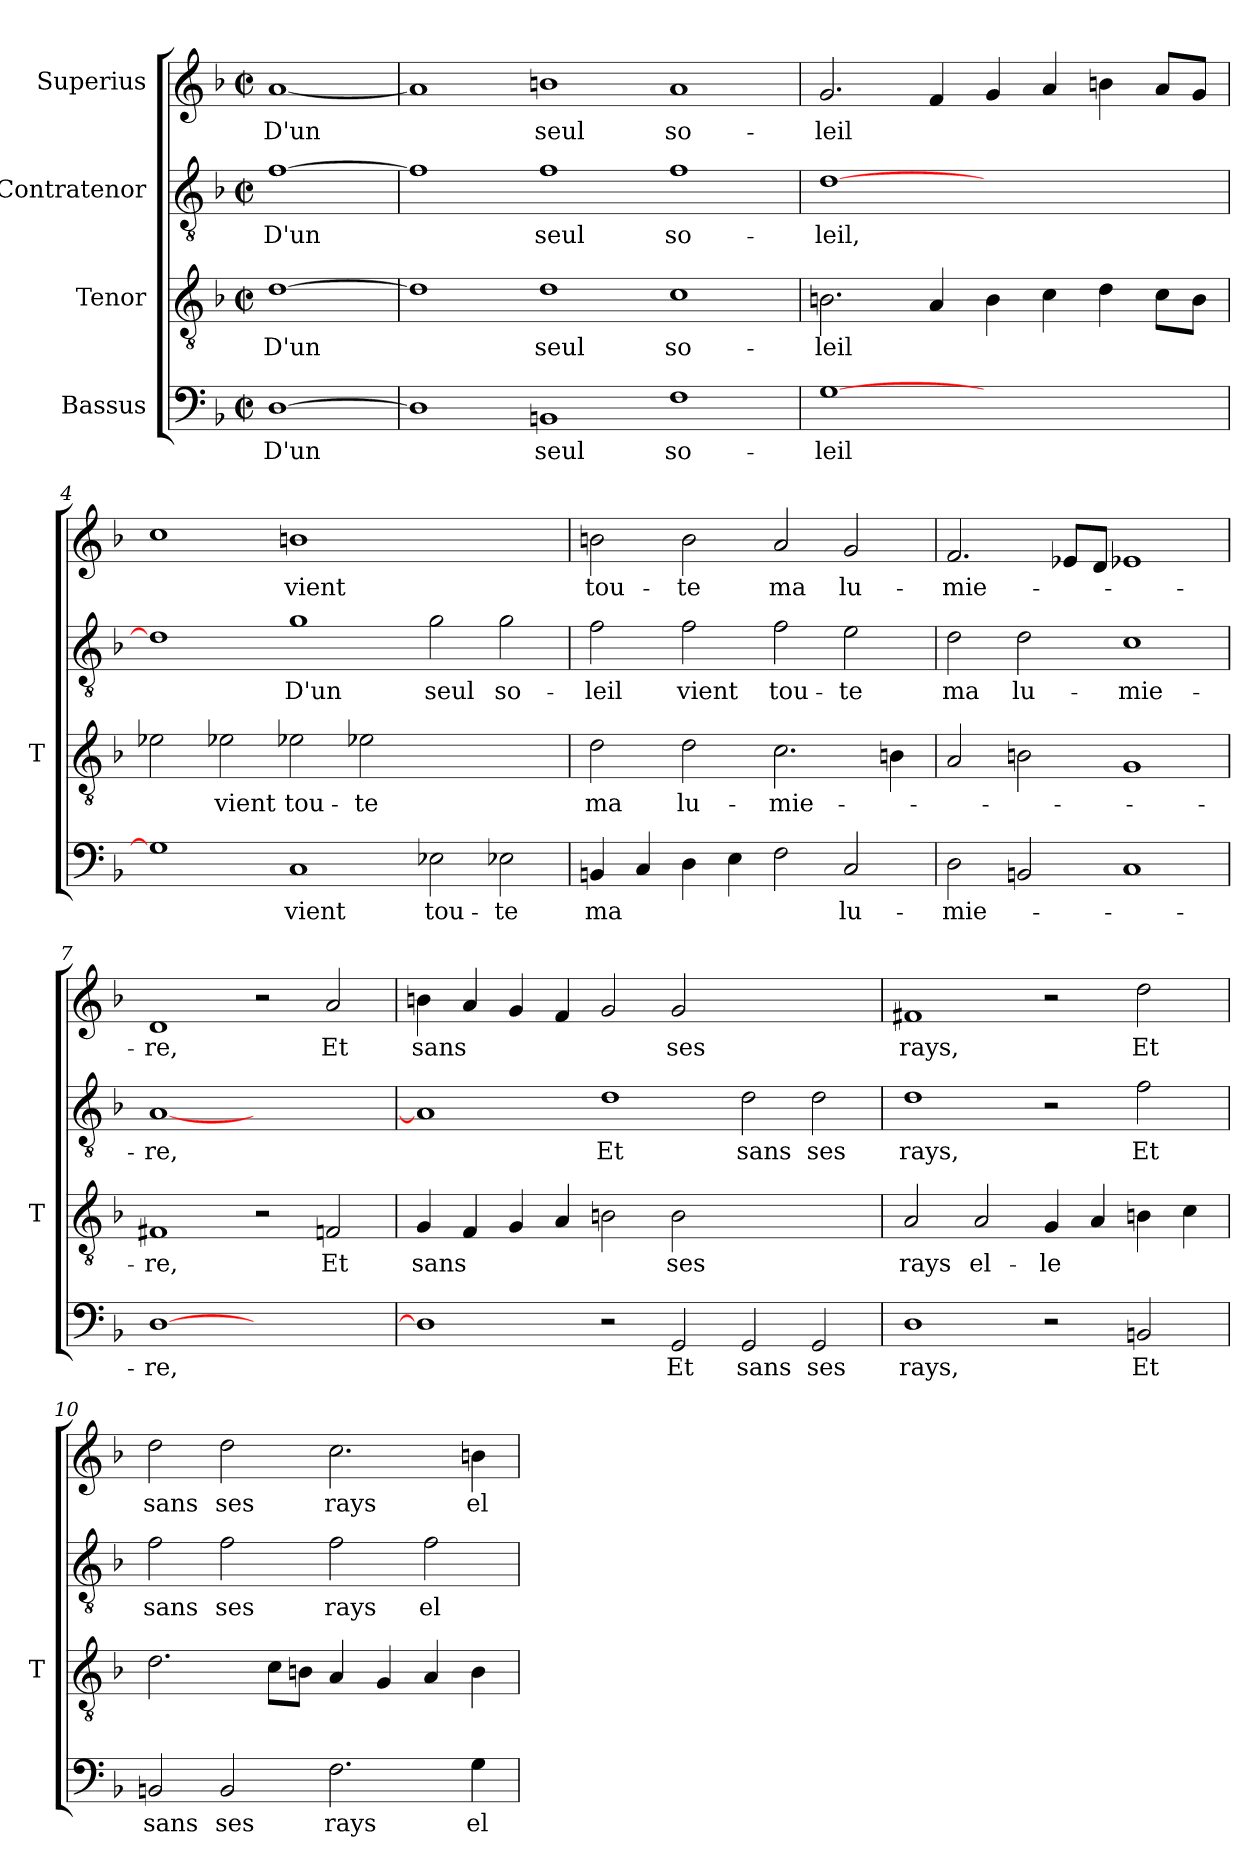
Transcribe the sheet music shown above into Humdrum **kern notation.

**kern	**text	**kern	**text	**kern	**text	**kern	**text
*part4	*part4	*part3	*part3	*part2	*part2	*part1	*part1
*staff4	*staff4	*staff3	*staff3	*staff2	*staff2	*staff1	*staff1
*I"Bassus	*	*I"Tenor	*	*I"Contratenor	*	*I"Superius	*
*	*	*I'T	*	*	*	*	*
*clefF4	*	*clefGv2	*	*clefGv2	*	*clefG2	*
*k[b-]	*	*k[b-]	*	*k[b-]	*	*k[b-]	*
*F:	*	*F:	*	*F:	*	*F:	*
*M2/2	*	*M2/2	*	*M2/2	*	*M2/2	*
*met(c|)	*	*met(c|)	*	*met(c|)	*	*met(c|)	*
=1	=1	=1	=1	=1	=1	=1	=1
[1D	-D'un	[1d	-D'un	[1f	-D'un	[1a	-D'un
=2	=2	=2	=2	=2	=2	=2	=2
1D]	.	1d]	.	1f]	.	1a]	.
1BB	-seul	1d	-seul	1f	-seul	1b	-seul
1F	so-	1c	so-	1f	so-	1a	so-
!!LO:PB:g=z
=3	=3	=3	=3	=3	=3	=3	=3
[1G	-leil	2.B	-leil	[1d	-leil,	2.g	-leil
.	.	4A	.	.	.	4f	.
1ryy	.	4B	.	1ryy	.	4g	.
.	.	4c	.	.	.	4a	.
.	.	4d	.	.	.	4b	.
.	.	8cL	.	.	.	8aL	.
.	.	8BJ	.	.	.	8gJ	.
=4	=4	=4	=4	=4	=4	=4	=4
1G]	.	2e-X	.	1d]	.	1cc	.
.	.	2e-X	-vient	.	.	.	.
1C	-vient	2e-X	tou-	1g	-D'un	1b	-vient
.	.	2e-X	-te	.	.	.	.
2E-X	tou-	1ryy	.	2g	-seul	1ryy	.
2E-X	-te	.	.	2g	so-	.	.
=5	=5	=5	=5	=5	=5	=5	=5
4BB	-ma	2d	-ma	2f	-leil	2b	tou-
4C	.	.	.	.	.	.	.
4D	.	2d	lu-	2f	-vient	2b	-te
4E	.	.	.	.	.	.	.
2F	.	2.c	mie-	2f	tou-	2a	-ma
2C	lu-	.	.	2e	-te	2g	lu-
.	.	4B	.	.	.	.	.
=6	=6	=6	=6	=6	=6	=6	=6
2D	mie-	2A	.	2d	-ma	2.f	mie-
2BB	.	2B	.	2d	lu-	.	.
.	.	.	.	.	.	8e-XL	.
.	.	.	.	.	.	8dJ	.
1C	.	1G	.	1c	mie-	1e-X	.
=7	=7	=7	=7	=7	=7	=7	=7
[1D	-re,	1F#X	-re,	[1A	-re,	1d	-re,
1ryy	.	2r	.	1ryy	.	2r	.
.	.	2F	-Et	.	.	2a	-Et
=8	=8	=8	=8	=8	=8	=8	=8
1D]	.	4G	-sans	1A]	.	4b	-sans
.	.	4F	.	.	.	4a	.
.	.	4G	.	.	.	4g	.
.	.	4A	.	.	.	4f	.
2r	.	2B	.	1d	-Et	2g	.
2GG	-Et	2B	-ses	.	.	2g	-ses
2GG	-sans	1ryy	.	2d	-sans	1ryy	.
2GG	-ses	.	.	2d	-ses	.	.
=9	=9	=9	=9	=9	=9	=9	=9
1D	-rays,	2A	-rays	1d	-rays,	1f#X	-rays,
.	.	2A	el-	.	.	.	.
2r	.	4G	-le	2r	.	2r	.
.	.	4A	.	.	.	.	.
2BB	-Et	4B	.	2f	-Et	2dd	-Et
.	.	4c	.	.	.	.	.
=10	=10	=10	=10	=10	=10	=10	=10
2BB	-sans	2.d	.	2f	-sans	2dd	-sans
2BB	-ses	.	.	2f	-ses	2dd	-ses
.	.	8cL	.	.	.	.	.
.	.	8BJ	.	.	.	.	.
2.F	-rays	4A	.	2f	-rays	2.cc	-rays
.	.	4G	.	.	.	.	.
.	.	4A	.	2f	el-	.	.
4G	el-	4B	.	.	.	4b	el-
=	=	=	=	=	=	=	=
*-	*-	*-	*-	*-	*-	*-	*-
